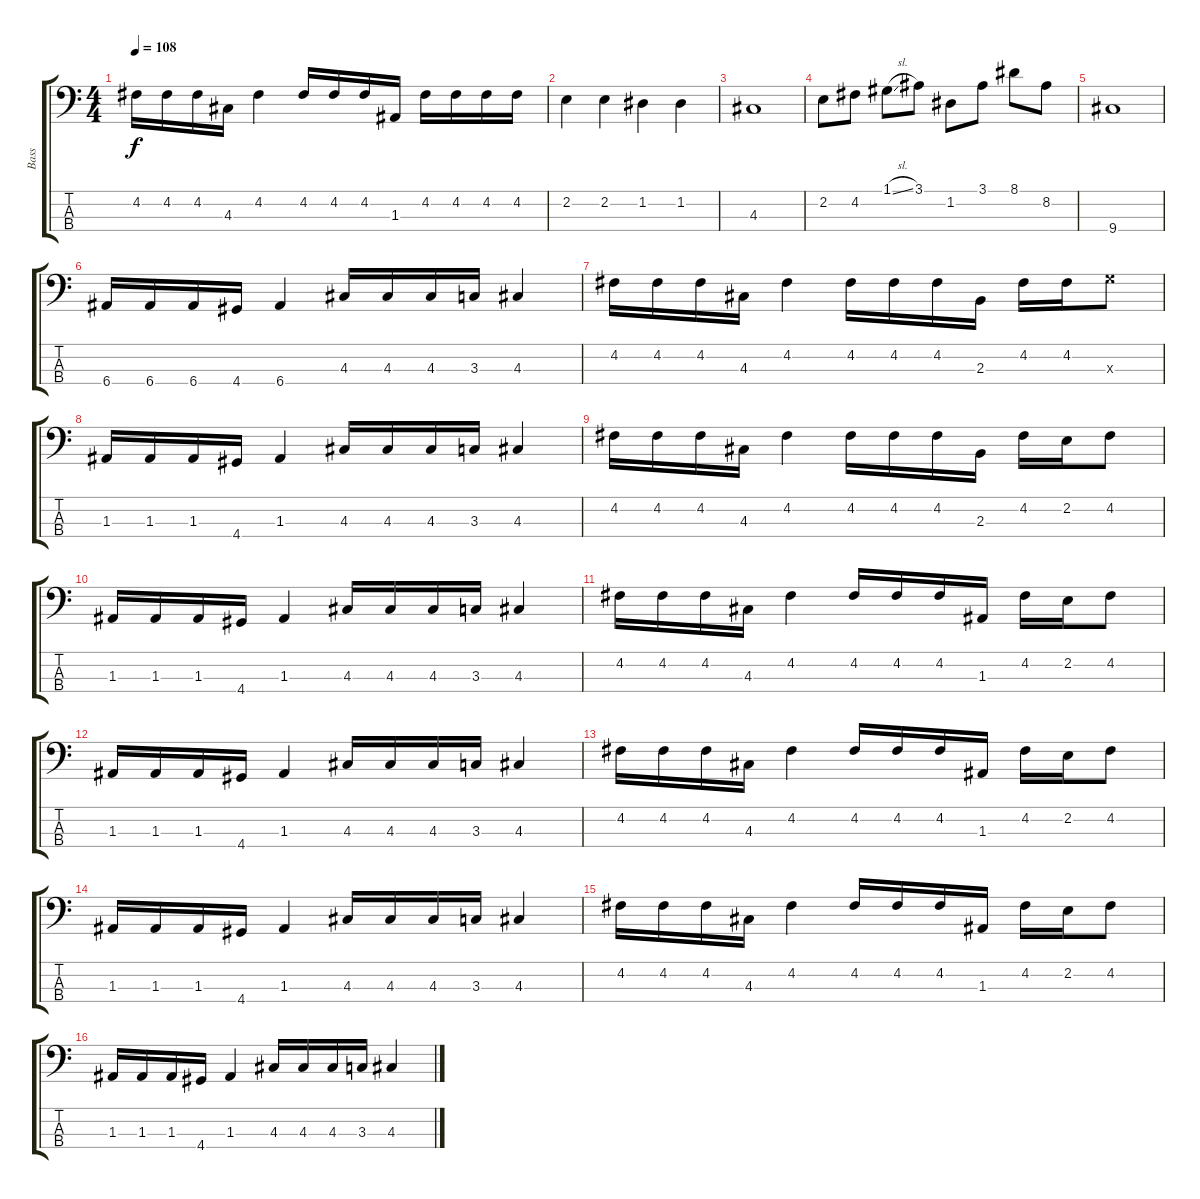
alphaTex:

\track ("Bass" "Bass") {instrument electricbassfinger}
\staff {score tabs}
\tuning (G2 D2 A1 E1) {hide}
\ts (4 4)
\tempo 108
\clef f4
\ks c
4.2.16{dy f} 4.2.16 4.2.16 4.3.16 4.2.4 4.2.16 4.2.16 4.2.16 1.3.16 4.2.16 4.2.16 4.2.16 4.2.16 |
2.2.4 2.2.4 1.2.4 1.2.4 |
4.3.1 |
2.2.8 4.2.8 1.1{sl}.8 3.1.8 1.2.8 3.1.8 8.1.8 8.2.8 |
9.4.1 |
6.4.16 6.4.16 6.4.16 4.4.16 6.4.4 4.3.16 4.3.16 4.3.16 3.3.16 4.3.4 |
4.2.16 4.2.16 4.2.16 4.3.16 4.2.4 4.2.16 4.2.16 4.2.16 2.3.16 4.2.16 4.2.16 10.3{x}.8 |
1.3.16 1.3.16 1.3.16 4.4.16 1.3.4 4.3.16 4.3.16 4.3.16 3.3.16 4.3.4 |
4.2.16 4.2.16 4.2.16 4.3.16 4.2.4 4.2.16 4.2.16 4.2.16 2.3.16 4.2.16 2.2.16 4.2.8 |
1.3.16 1.3.16 1.3.16 4.4.16 1.3.4 4.3.16 4.3.16 4.3.16 3.3.16 4.3.4 |
4.2.16 4.2.16 4.2.16 4.3.16 4.2.4 4.2.16 4.2.16 4.2.16 1.3.16 4.2.16 2.2.16 4.2.8 |
1.3.16 1.3.16 1.3.16 4.4.16 1.3.4 4.3.16 4.3.16 4.3.16 3.3.16 4.3.4 |
4.2.16 4.2.16 4.2.16 4.3.16 4.2.4 4.2.16 4.2.16 4.2.16 1.3.16 4.2.16 2.2.16 4.2.8 |
1.3.16 1.3.16 1.3.16 4.4.16 1.3.4 4.3.16 4.3.16 4.3.16 3.3.16 4.3.4 |
4.2.16 4.2.16 4.2.16 4.3.16 4.2.4 4.2.16 4.2.16 4.2.16 1.3.16 4.2.16 2.2.16 4.2.8 |
1.3.16 1.3.16 1.3.16 4.4.16 1.3.4 4.3.16 4.3.16 4.3.16 3.3.16 4.3.4
